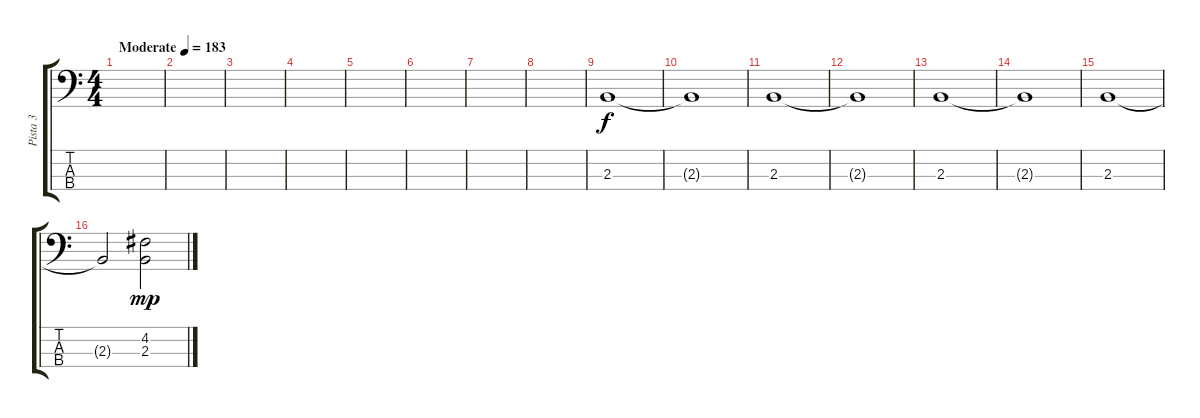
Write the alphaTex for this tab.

\track ("Pista 3" "Pista 3") {instrument electricbassfinger}
\staff {score tabs}
\tuning (G2 D2 A1 D1) {hide}
\ts (4 4)
\tempo (183 "Moderate")
\clef f4
\ks c
|
|
|
|
|
|
|
|
2.3.1 |
2.3{t}.1 |
2.3.1 |
2.3{t}.1 |
2.3.1 |
2.3{t}.1 |
2.3.1 |
2.3{t}.2 (4.2{sl} 2.3{sl}).2{dy mp}
